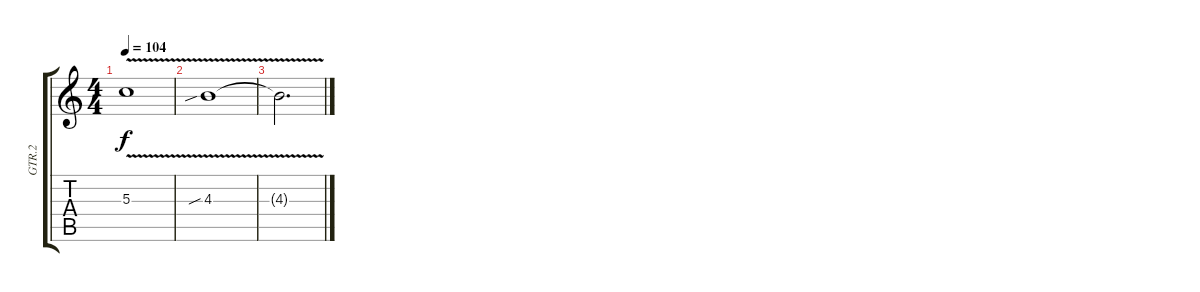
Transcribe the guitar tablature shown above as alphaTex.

\track ("GTR.2" "GTR.2") {instrument distortionguitar}
\staff {score tabs}
\tuning (E4 B3 G3 D3 A2 E2) {hide}
\ts (4 4)
\tempo 104
\clef g2
\ks c
5.3{v t}.1{dy f} |
4.3{v sib}.1{volume 2} |
4.3{t}.2{d}
